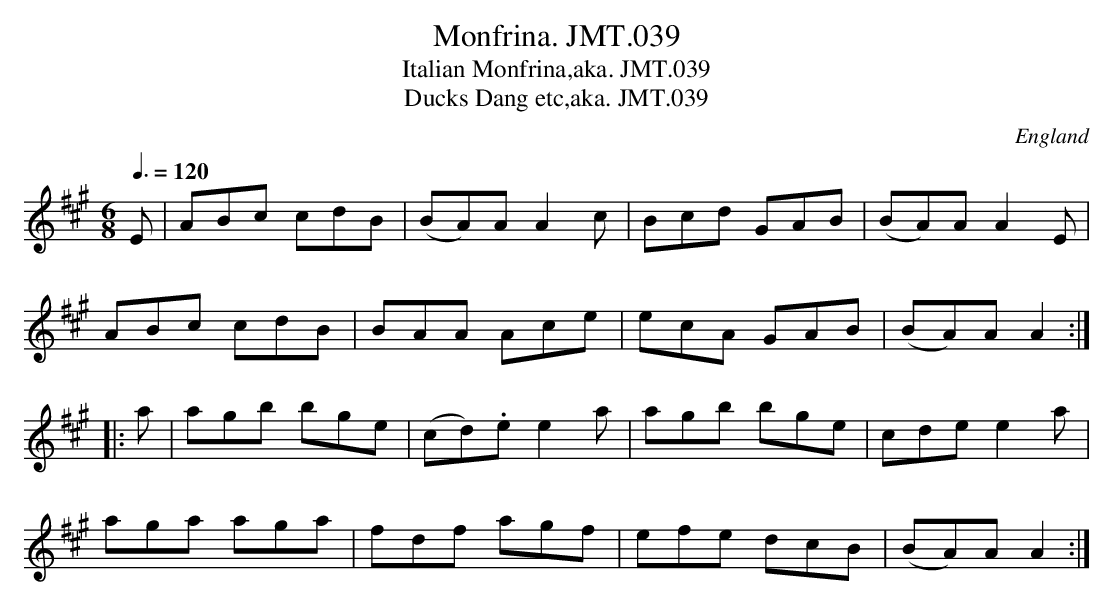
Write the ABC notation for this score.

X:1
T:Monfrina. JMT.039
T:Italian Monfrina,aka. JMT.039
T:Ducks Dang etc,aka. JMT.039
L:1/8
M:6/8
O:England
Q:3/8=120
K:A
E|ABc cdB|(BA)AA2c|Bcd GAB|(BA)AA2E|!
ABc cdB|BAA Ace|ecA GAB|(BA)AA2:|!
|:a|agb bge|(cd).ee2a|agb bge|cdee2a|!
aga aga|fdf agf|efe dcB|(BA)AA2:|
